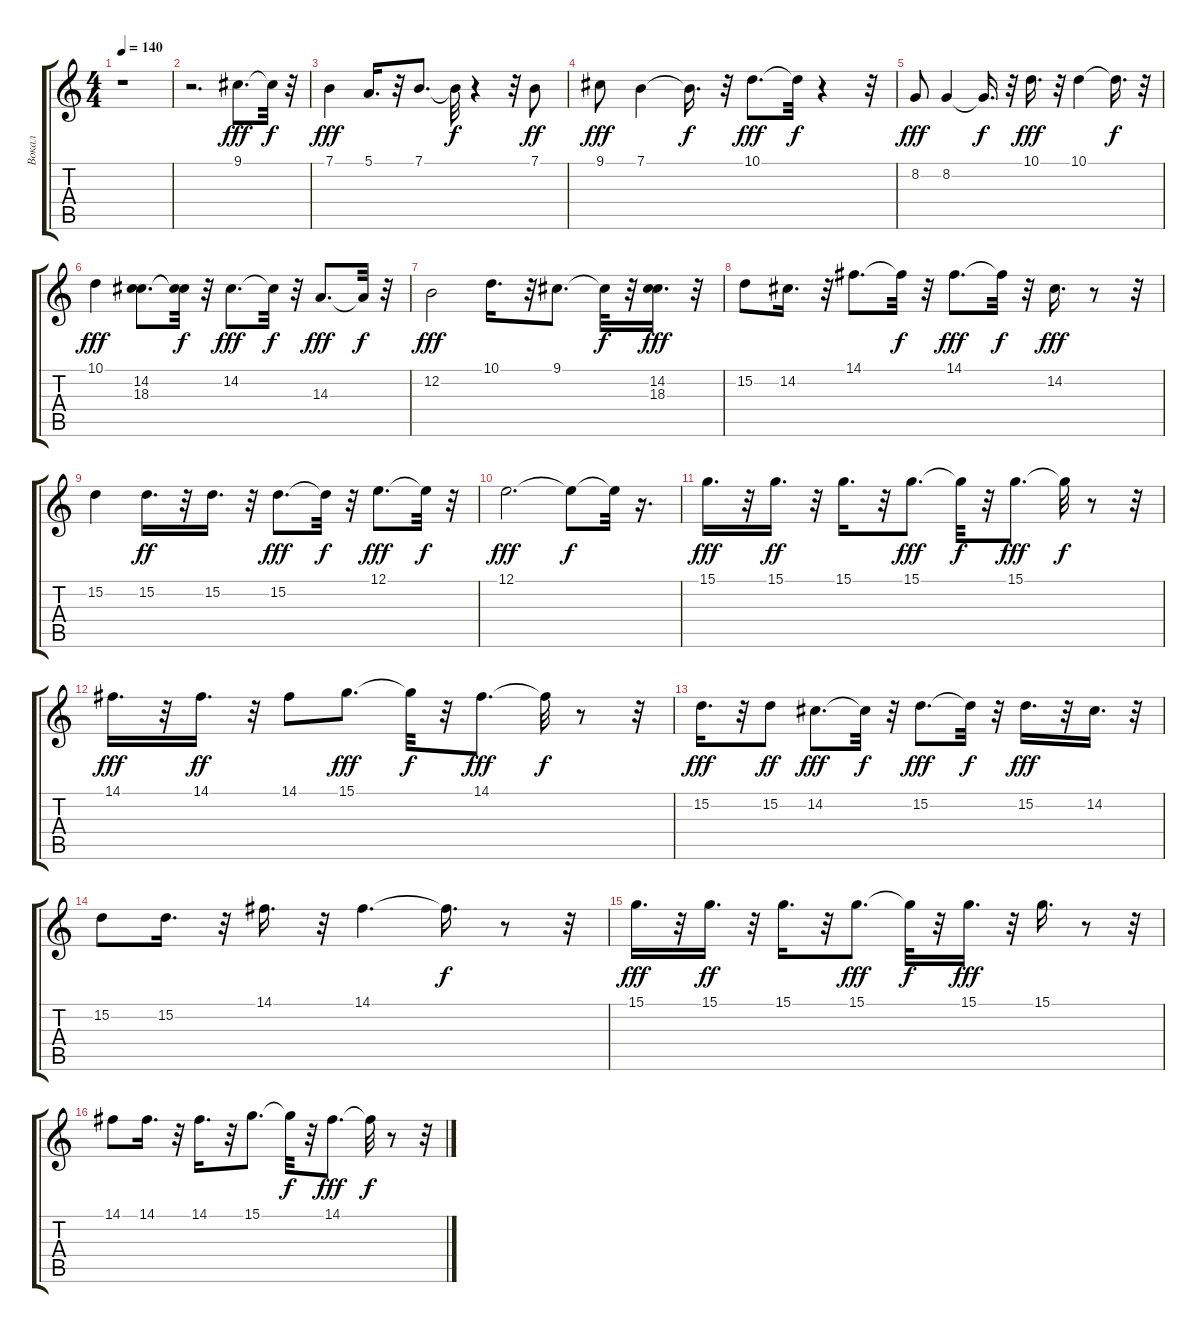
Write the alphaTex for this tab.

\track ("Вокал" "Вокал") {instrument fx5brightness}
\staff {score tabs}
\tuning (E4 B3 G3 D3 A2 E2) {hide}
\ts (4 4)
\tempo 140
\clef g2
\ks c
r.1{dy f} |
r.2{d} 9.1.8{d dy fff volume 15} 9.1{t}.32{dy f} r.32 |
7.1.4{dy fff} 5.1.16{d} r.32 7.1.8{d} 7.1{t}.32{dy f} r.4 r.32 7.1.8{dy ff} |
9.1.8{dy fff} 7.1.4 7.1{t}.16{d dy f} r.32 10.1.8{d dy fff} 10.1{t}.32{dy f} r.4 r.32 |
8.2.8{dy fff volume 15} 8.2.4 8.2{t}.16{d dy f} r.32 10.1.16{d dy fff} r.32 10.1.4 10.1{t}.16{d dy f} r.32 |
10.1.4{dy fff} (14.2 18.3).8{d} (14.2{t} 18.3{t}).32{dy f} r.32 14.2.8{d dy fff} 14.2{t}.32{dy f} r.32 14.3.8{d dy fff} 14.3{t}.32{dy f} r.32 |
12.2.2{dy fff} 10.1.16{d} r.32 9.1.8{d} 9.1{t}.32{dy f} r.32 (14.2 18.3).16{d dy fff} r.32 |
15.2.8 14.2.16{d} r.32 14.1.8{d} 14.1{t}.32{dy f} r.32 14.1.8{d dy fff} 14.1{t}.32{dy f} r.32 14.2.16{d dy fff} r.8 r.32 |
15.2.4 15.2.16{d dy ff} r.32 15.2.16{d} r.32 15.2.8{d dy fff} 15.2{t}.32{dy f} r.32 12.1.8{d dy fff} 12.1{t}.32{dy f} r.32 |
12.1.2{d dy fff} 12.1{t}.8{dy f} 12.1{t}.32 r.16{d} |
15.1.16{d dy fff volume 12} r.32 15.1.16{d dy ff} r.32 15.1.16{d} r.32 15.1.8{d dy fff} 15.1{t}.32{dy f} r.32 15.1.8{d dy fff} 15.1{t}.32{dy f} r.8 r.32 |
14.1.16{d dy fff} r.32 14.1.16{d dy ff} r.32 14.1.8 15.1.8{d dy fff} 15.1{t}.32{dy f} r.32 14.1.8{d dy fff} 14.1{t}.32{dy f} r.8 r.32 |
15.2.16{d dy fff} r.32 15.2.8{dy ff} 14.2.8{d dy fff} 14.2{t}.32{dy f} r.32 15.2.8{d dy fff} 15.2{t}.32{dy f} r.32 15.2.16{d dy fff} r.32 14.2.16{d} r.32 |
15.2.8 15.2.16{d} r.32 14.1.16{d} r.32 14.1.4{d} 14.1{t}.16{d dy f} r.8 r.32 |
15.1.16{d dy fff} r.32 15.1.16{d dy ff} r.32 15.1.16{d} r.32 15.1.8{d dy fff} 15.1{t}.32{dy f} r.32 15.1.16{d dy fff} r.32 15.1.16{d} r.8 r.32 |
14.1.8 14.1.16{d} r.32 14.1.16{d} r.32 15.1.8{d} 15.1{t}.32{dy f} r.32 14.1.8{d dy fff} 14.1{t}.32{dy f} r.8 r.32
